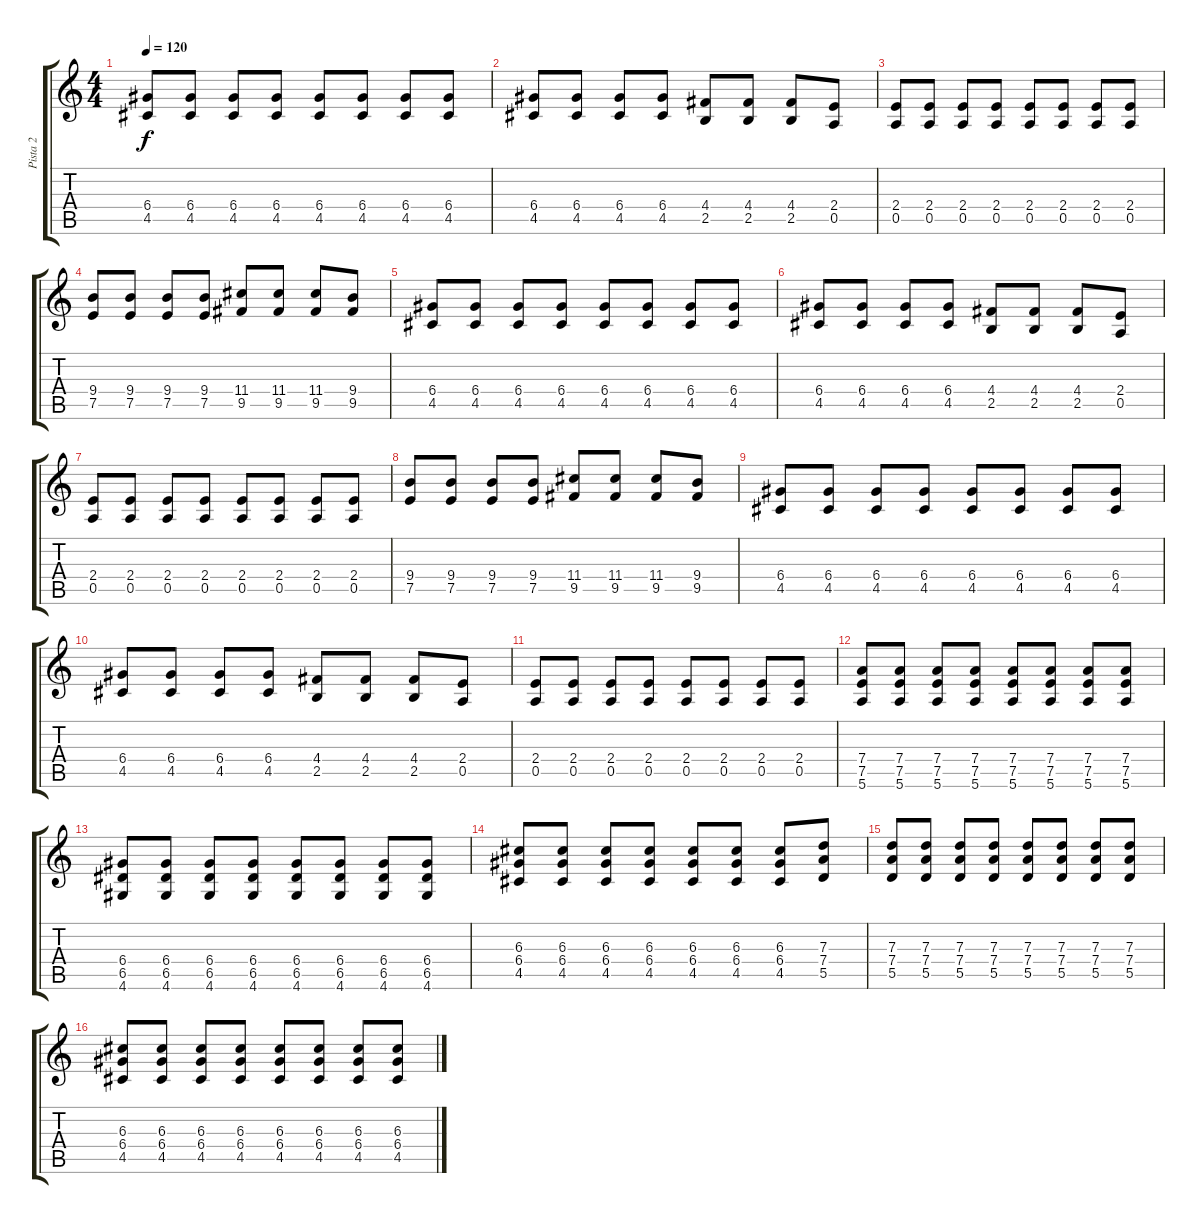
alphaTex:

\track ("Pista 2" "Pista 2") {instrument electricguitarclean}
\staff {score tabs}
\tuning (E4 B3 G3 D3 A2 E2) {hide}
\ts (4 4)
\tempo 120
\clef g2
\ks c
(6.4 4.5).8{dy f} (6.4 4.5).8 (6.4 4.5).8 (6.4 4.5).8 (6.4 4.5).8 (6.4 4.5).8 (6.4 4.5).8 (6.4 4.5).8 |
(6.4 4.5).8 (6.4 4.5).8 (6.4 4.5).8 (6.4 4.5).8 (4.4 2.5).8 (4.4 2.5).8 (4.4 2.5).8 (2.4 0.5).8 |
(2.4 0.5).8 (2.4 0.5).8 (2.4 0.5).8 (2.4 0.5).8 (2.4 0.5).8 (2.4 0.5).8 (2.4 0.5).8 (2.4 0.5).8 |
(9.4 7.5).8 (9.4 7.5).8 (9.4 7.5).8 (9.4 7.5).8 (11.4 9.5).8 (11.4 9.5).8 (11.4 9.5).8 (9.4 9.5).8 |
(6.4 4.5).8 (6.4 4.5).8 (6.4 4.5).8 (6.4 4.5).8 (6.4 4.5).8 (6.4 4.5).8 (6.4 4.5).8 (6.4 4.5).8 |
(6.4 4.5).8 (6.4 4.5).8 (6.4 4.5).8 (6.4 4.5).8 (4.4 2.5).8 (4.4 2.5).8 (4.4 2.5).8 (2.4 0.5).8 |
(2.4 0.5).8 (2.4 0.5).8 (2.4 0.5).8 (2.4 0.5).8 (2.4 0.5).8 (2.4 0.5).8 (2.4 0.5).8 (2.4 0.5).8 |
(9.4 7.5).8 (9.4 7.5).8 (9.4 7.5).8 (9.4 7.5).8 (11.4 9.5).8 (11.4 9.5).8 (11.4 9.5).8 (9.4 9.5).8 |
(6.4 4.5).8 (6.4 4.5).8 (6.4 4.5).8 (6.4 4.5).8 (6.4 4.5).8 (6.4 4.5).8 (6.4 4.5).8 (6.4 4.5).8 |
(6.4 4.5).8 (6.4 4.5).8 (6.4 4.5).8 (6.4 4.5).8 (4.4 2.5).8 (4.4 2.5).8 (4.4 2.5).8 (2.4 0.5).8 |
(2.4 0.5).8 (2.4 0.5).8 (2.4 0.5).8 (2.4 0.5).8 (2.4 0.5).8 (2.4 0.5).8 (2.4 0.5).8 (2.4 0.5).8 |
(7.4 7.5 5.6).8 (7.4 7.5 5.6).8 (7.4 7.5 5.6).8 (7.4 7.5 5.6).8 (7.4 7.5 5.6).8 (7.4 7.5 5.6).8 (7.4 7.5 5.6).8 (7.4 7.5 5.6).8 |
(6.4 6.5 4.6).8 (6.4 6.5 4.6).8 (6.4 6.5 4.6).8 (6.4 6.5 4.6).8 (6.4 6.5 4.6).8 (6.4 6.5 4.6).8 (6.4 6.5 4.6).8 (6.4 6.5 4.6).8 |
(6.3 6.4 4.5).8 (6.3 6.4 4.5).8 (6.3 6.4 4.5).8 (6.3 6.4 4.5).8 (6.3 6.4 4.5).8 (6.3 6.4 4.5).8 (6.3 6.4 4.5).8 (7.3 7.4 5.5).8 |
(7.3 7.4 5.5).8 (7.3 7.4 5.5).8 (7.3 7.4 5.5).8 (7.3 7.4 5.5).8 (7.3 7.4 5.5).8 (7.3 7.4 5.5).8 (7.3 7.4 5.5).8 (7.3 7.4 5.5).8 |
(6.3 6.4 4.5).8 (6.3 6.4 4.5).8 (6.3 6.4 4.5).8 (6.3 6.4 4.5).8 (6.3 6.4 4.5).8 (6.3 6.4 4.5).8 (6.3 6.4 4.5).8 (6.3 6.4 4.5).8
